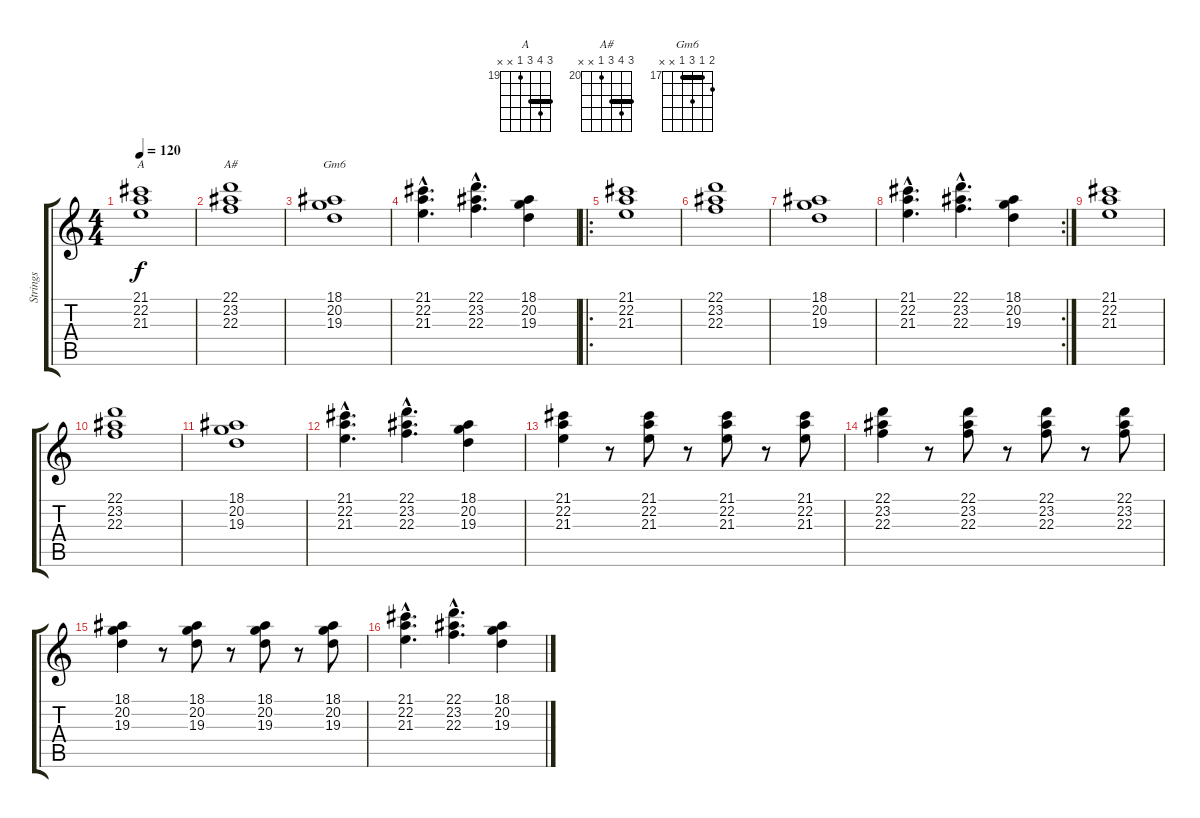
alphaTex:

\track ("Strings" "Strings") {instrument stringensemble1}
\staff {score tabs}
\tuning (E4 B3 G3 D3 A2 E2) {hide}
\chord ("A" 21 22 21 19 x x) {firstfret 19 barre 21}
\chord ("A#" 22 23 22 20 x x) {firstfret 20 barre 22}
\chord ("Gm6" 18 17 19 17 x x) {firstfret 17 barre 17}
\ts (4 4)
\tempo 120
\clef g2
\ks c
(21.1 22.2 21.3).1{ch "A" dy f} |
(22.1 23.2 22.3).1{ch "A#"} |
(18.1 20.2 19.3).1{ch "Gm6"} |
(21.1{hac} 22.2{hac} 21.3{hac}).4{d} (22.1{hac} 23.2{hac} 22.3{hac}).4{d} (18.1 20.2 19.3).4 |
\ro
(21.1 22.2 21.3).1 |
(22.1 23.2 22.3).1 |
(18.1 20.2 19.3).1 |
\rc 2
(21.1{hac} 22.2{hac} 21.3{hac}).4{d} (22.1{hac} 23.2{hac} 22.3{hac}).4{d} (18.1 20.2 19.3).4 |
(21.1 22.2 21.3).1 |
(22.1 23.2 22.3).1 |
(18.1 20.2 19.3).1 |
(21.1{hac} 22.2{hac} 21.3{hac}).4{d} (22.1{hac} 23.2{hac} 22.3{hac}).4{d} (18.1 20.2 19.3).4 |
(21.1 22.2 21.3).4 r.8 (21.1 22.2 21.3).8 r.8 (21.1 22.2 21.3).8 r.8 (21.1 22.2 21.3).8 |
(22.1 23.2 22.3).4 r.8 (22.1 23.2 22.3).8 r.8 (22.1 23.2 22.3).8 r.8 (22.1 23.2 22.3).8 |
(18.1 20.2 19.3).4 r.8 (18.1 20.2 19.3).8 r.8 (18.1 20.2 19.3).8 r.8 (18.1 20.2 19.3).8 |
(21.1{hac} 22.2{hac} 21.3{hac}).4{d} (22.1{hac} 23.2{hac} 22.3{hac}).4{d} (18.1 20.2 19.3).4
